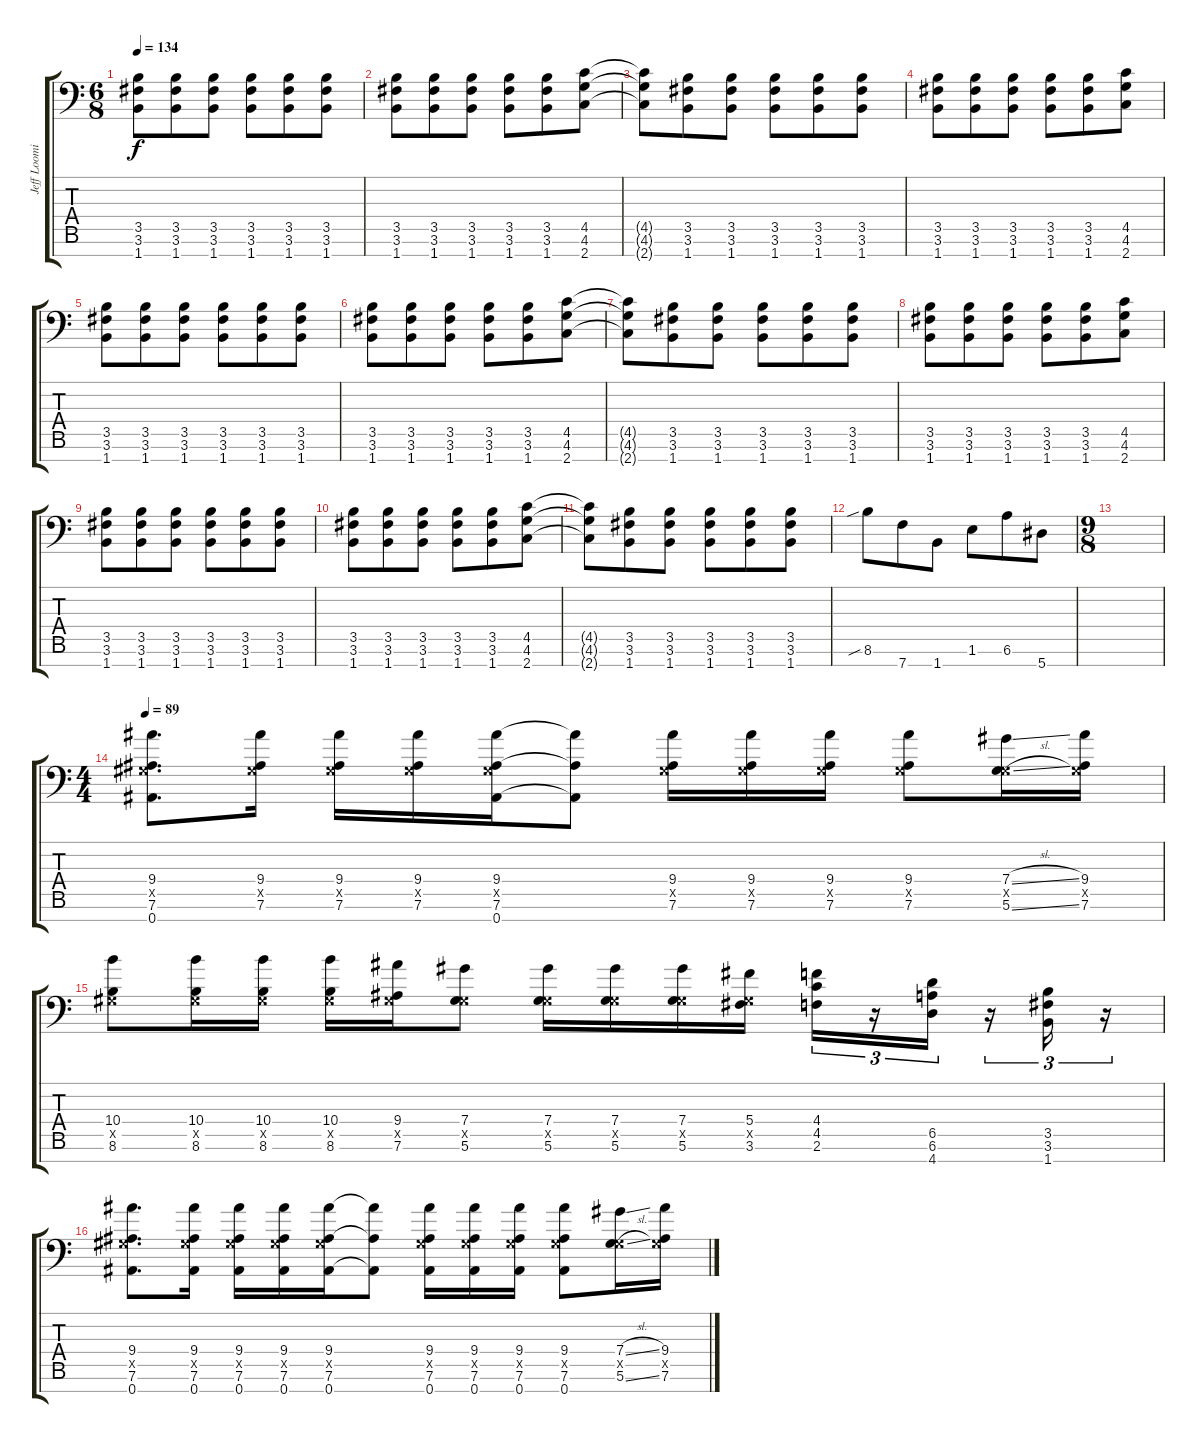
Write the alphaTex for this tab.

\track ("Jeff Loomis" "Jeff Loomi") {instrument distortionguitar}
\staff {score tabs}
\tuning (Eb4 Bb3 Gb3 Db3 Ab2 Eb2 Bb1) {hide}
\ts (6 8)
\tempo 134
\clef f4
\ks c
(3.5 3.6 1.7).8{dy f} (3.5 3.6 1.7).8 (3.5 3.6 1.7).8 (3.5 3.6 1.7).8 (3.5 3.6 1.7).8 (3.5 3.6 1.7).8 |
(3.5 3.6 1.7).8 (3.5 3.6 1.7).8 (3.5 3.6 1.7).8 (3.5 3.6 1.7).8 (3.5 3.6 1.7).8 (4.5 4.6 2.7).8 |
(4.5{t} 4.6{t} 2.7{t}).8 (3.5 3.6 1.7).8 (3.5 3.6 1.7).8 (3.5 3.6 1.7).8 (3.5 3.6 1.7).8 (3.5 3.6 1.7).8 |
(3.5 3.6 1.7).8 (3.5 3.6 1.7).8 (3.5 3.6 1.7).8 (3.5 3.6 1.7).8 (3.5 3.6 1.7).8 (4.5 4.6 2.7).8 |
(3.5 3.6 1.7).8 (3.5 3.6 1.7).8 (3.5 3.6 1.7).8 (3.5 3.6 1.7).8 (3.5 3.6 1.7).8 (3.5 3.6 1.7).8 |
(3.5 3.6 1.7).8 (3.5 3.6 1.7).8 (3.5 3.6 1.7).8 (3.5 3.6 1.7).8 (3.5 3.6 1.7).8 (4.5 4.6 2.7).8 |
(4.5{t} 4.6{t} 2.7{t}).8 (3.5 3.6 1.7).8 (3.5 3.6 1.7).8 (3.5 3.6 1.7).8 (3.5 3.6 1.7).8 (3.5 3.6 1.7).8 |
(3.5 3.6 1.7).8 (3.5 3.6 1.7).8 (3.5 3.6 1.7).8 (3.5 3.6 1.7).8 (3.5 3.6 1.7).8 (4.5 4.6 2.7).8 |
(3.5 3.6 1.7).8 (3.5 3.6 1.7).8 (3.5 3.6 1.7).8 (3.5 3.6 1.7).8 (3.5 3.6 1.7).8 (3.5 3.6 1.7).8 |
(3.5 3.6 1.7).8 (3.5 3.6 1.7).8 (3.5 3.6 1.7).8 (3.5 3.6 1.7).8 (3.5 3.6 1.7).8 (4.5 4.6 2.7).8 |
(4.5{t} 4.6{t} 2.7{t}).8 (3.5 3.6 1.7).8 (3.5 3.6 1.7).8 (3.5 3.6 1.7).8 (3.5 3.6 1.7).8 (3.5 3.6 1.7).8 |
8.6{sib}.8 7.7.8 1.7.8 1.6.8 6.6.8 5.7.8 |
\ts (9 8)
|
\ts (4 4)
\tempo 89
(9.4 0.5{x} 7.6 0.7).8{d} (9.4 0.5{x} 7.6).16 (9.4 0.5{x} 7.6).16 (9.4 0.5{x} 7.6).16 (9.4 0.5{x} 7.6 0.7).16 (9.4{t} 7.6{t} 0.7{t}).8 (9.4 0.5{x} 7.6).16 (9.4 0.5{x} 7.6).16 (9.4 0.5{x} 7.6).16 (9.4 0.5{x} 7.6).8 (7.4{sl} 0.5{x} 5.6{sl}).16 (9.4 0.5{x} 7.6).16 |
(10.4 0.5{x} 8.6).8 (10.4 0.5{x} 8.6).16 (10.4 0.5{x} 8.6).16 (10.4 0.5{x} 8.6).16 (9.4 0.5{x} 7.6).16 (7.4 0.5{x} 5.6).8 (7.4 0.5{x} 5.6).16 (7.4 0.5{x} 5.6).16 (7.4 0.5{x} 5.6).16 (5.4 0.5{x} 3.6).16 (4.4 4.5 2.6).16{tu (3 2)} r.16{tu (3 2)} (6.5 6.6 4.7).16{tu (3 2)} r.16{tu (3 2)} (3.5 3.6 1.7).16{tu (3 2)} r.16{tu (3 2)} |
(9.4 0.5{x} 7.6 0.7).8{d} (9.4 0.5{x} 7.6 0.7).16 (9.4 0.5{x} 7.6 0.7).16 (9.4 0.5{x} 7.6 0.7).16 (9.4 0.5{x} 7.6 0.7).16 (9.4{t} 7.6{t} 0.7{t}).8 (9.4 0.5{x} 7.6 0.7).16 (9.4 0.5{x} 7.6 0.7).16 (9.4 0.5{x} 7.6 0.7).16 (9.4 0.5{x} 7.6 0.7).8 (7.4{sl} 0.5{x} 5.6{sl}).16 (9.4 0.5{x} 7.6).16
